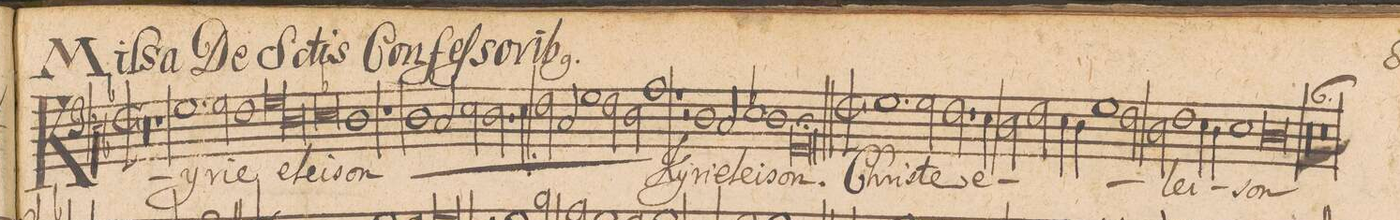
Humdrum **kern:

**kern	**text
*I"[Basso]	*
*clefF4	*
*k[b-]	*
*M2/1	*
00r	.
=2-	=2-
=3-	=3-
1r	.
1.G\	Ky-
=4-	=4-
*2\right	*
2G\	-ri-
1F\	-e
=5-	=5-
*lig	*
1G\	e-
1D\	.
*Xlig	*
=6-	=6-
0E-X\	-lei-
=7-	=7-
1D\	-son
1r	.
=8-	=8-
*	*ij
1D\	Ky-
2C/	-ri-
2E\	-e
=9-	=9-
2.D\	e-
4E\	.
2F\	-lei-
2C/	.
=10-	=10-
1G\	.
2F\	.
2D\	.
=11-	=11-
1A\	-son
1r	.
=12-	=12-
2r	.
*	*Xij
1D\	Ky-
2C/	-rie
=13-	=13-
1E-X\	lei-
1D\	.
=14-	=14-
00GG/;	-son.
=15||-	=15||-
*M2/1	*
1.G\	Chri-
2G\	-ste
=16-	=16-
2.F\	.
4E\	e-
2D\	.
2F\	.
=17-	=17-
4E\	.
4D\	.
1G\	.
2F\	.
=18-	=18-
2D\	.
1F\	-lei-
4E\	.
4D\	.
=19-	=19-
1E\	.
0D\	-son
=20-	=20-
00r	.
=21-	=21-
=22-	=22-
0r	.
=23-	=23-
*-	*-
